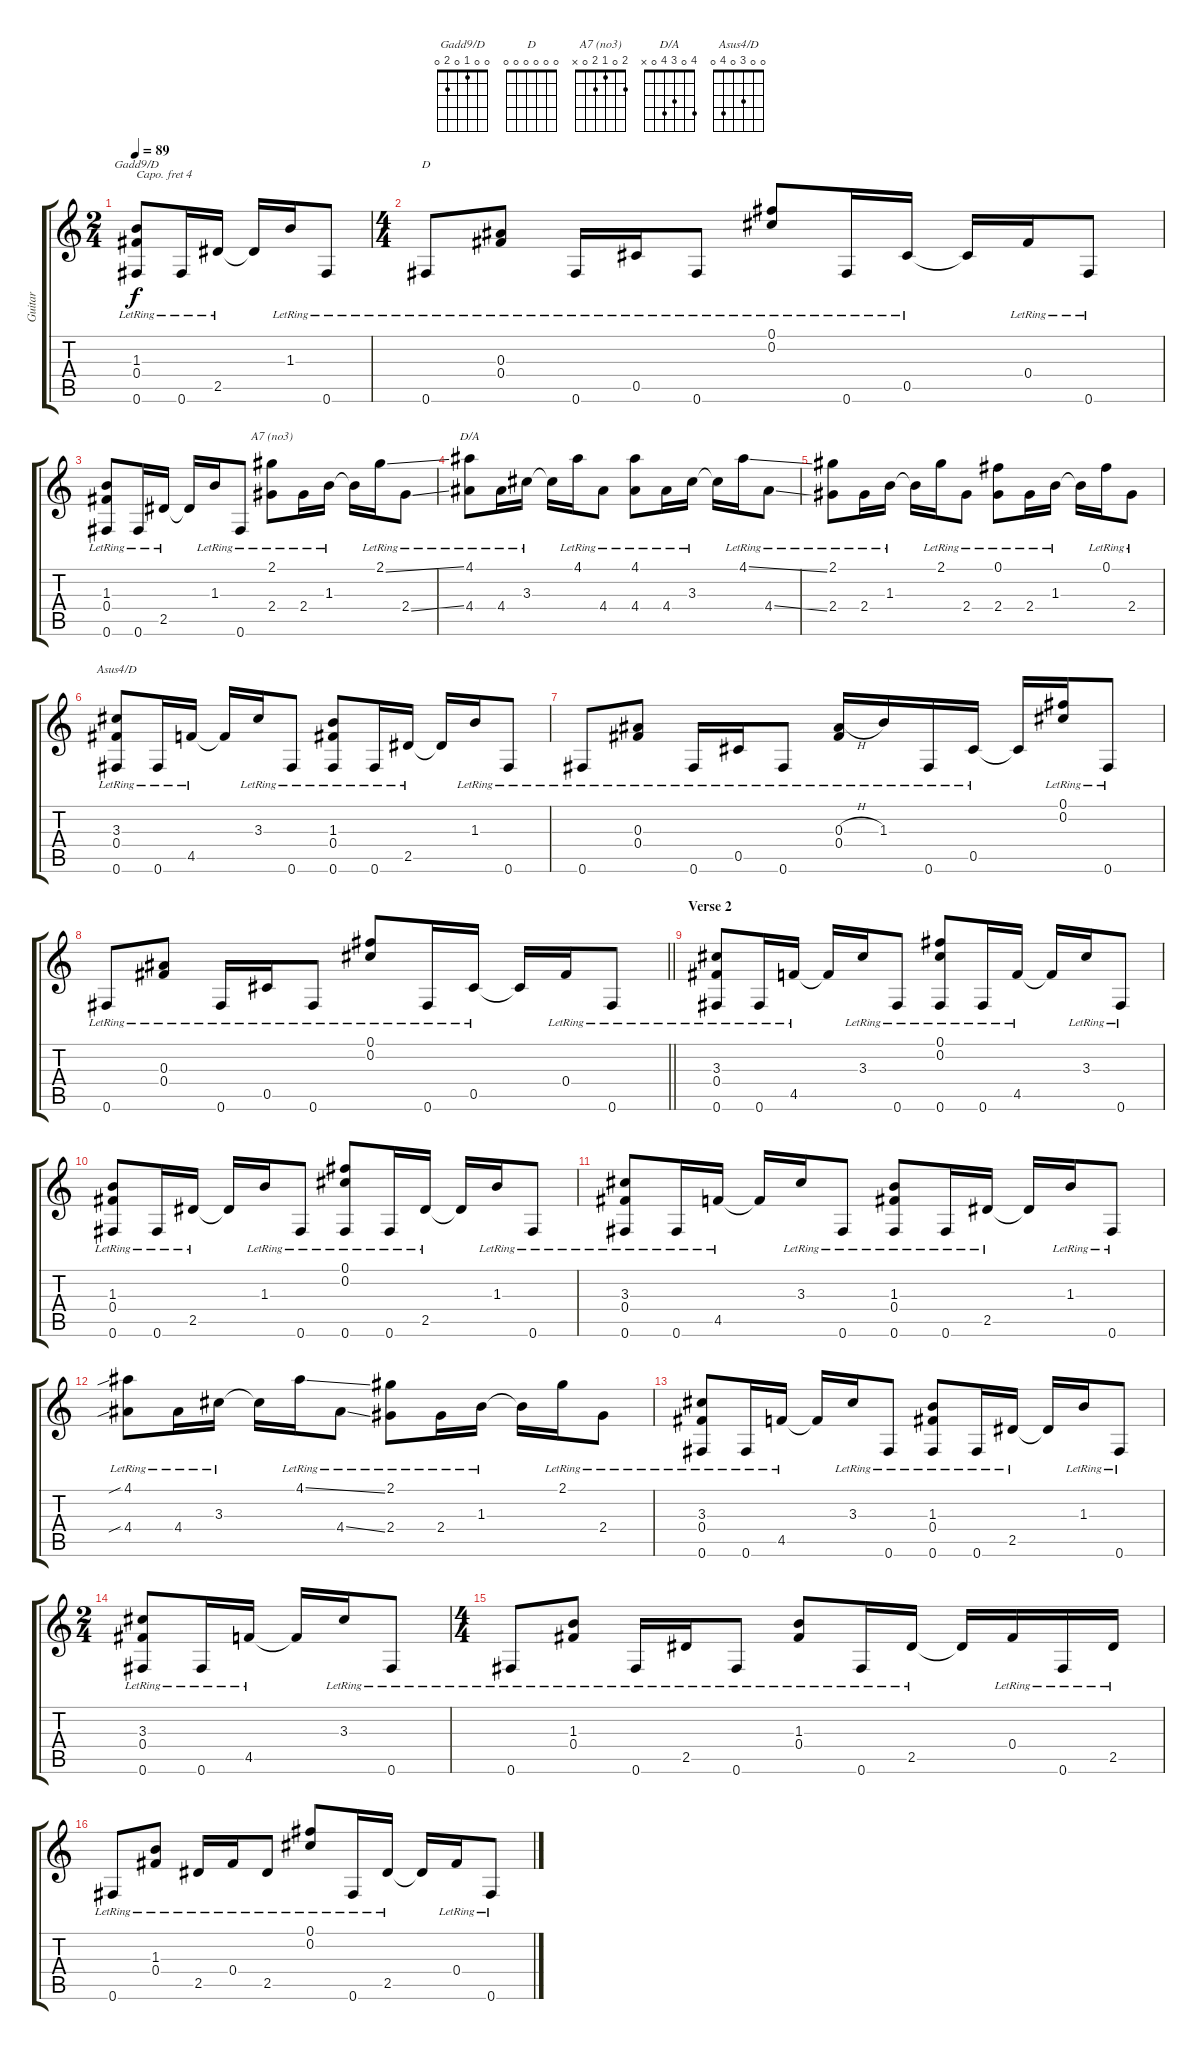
\track ("Guitar" "Guitar") {instrument acousticguitarsteel}
\staff {score tabs}
\capo 4
\tuning (D4 A3 Gb3 D3 A2 D2) {hide}
\chord ("Gadd9/D" 0 0 1 0 2 0)
\chord ("D" 0 0 0 0 0 0)
\chord ("A7 (no3)" 2 0 1 2 0 x)
\chord ("D/A" 4 0 3 4 0 x)
\chord ("Asus4/D" 0 0 3 0 4 0)
\ts (2 4)
\tempo 89
\clef g2
\ks c
(1.3{lr} 0.4{lr} 0.6{lr}).8{ch "Gadd9/D" dy f} 0.6{lr}.16 2.5{lr}.16 2.5{t}.16 1.3{lr}.16 0.6{lr}.8 |
\ts (4 4)
0.6{lr}.8{ch "D"} (0.3{lr} 0.4{lr}).8 0.6{lr}.16 0.5{lr}.16 0.6{lr}.8 (0.1{lr} 0.2{lr}).8 0.6{lr}.16 0.5{lr}.16 0.5{t}.16 0.4{lr}.16 0.6{lr}.8 |
(1.3{lr} 0.4{lr} 0.6{lr}).8 0.6{lr}.16 2.5{lr}.16 2.5{t}.16 1.3{lr}.16 0.6{lr}.8 (2.1{lr} 2.4{lr}).8{ch "A7 (no3)"} 2.4{lr}.16 1.3{lr}.16 1.3{t}.16 2.1{ss lr}.16 2.4{ss lr}.8 |
(4.1{lr} 4.4{lr}).8{ch "D/A"} 4.4{lr}.16 3.3{lr}.16 3.3{t}.16 4.1{lr}.16 4.4{lr}.8 (4.1{lr} 4.4{lr}).8 4.4{lr}.16 3.3{lr}.16 3.3{t}.16 4.1{ss lr}.16 4.4{ss lr}.8 |
(2.1{lr} 2.4{lr}).8 2.4{lr}.16 1.3{lr}.16 1.3{t}.16 2.1{lr}.16 2.4{lr}.8 (0.1{lr} 2.4{lr}).8 2.4{lr}.16 1.3{lr}.16 1.3{t}.16 0.1{lr}.16 2.4{lr}.8 |
(3.3{lr} 0.4{lr} 0.6{lr}).8{ch "Asus4/D"} 0.6{lr}.16 4.5{lr}.16 4.5{t}.16 3.3{lr}.16 0.6{lr}.8 (1.3{lr} 0.4{lr} 0.6{lr}).8 0.6{lr}.16 2.5{lr}.16 2.5{t}.16 1.3{lr}.16 0.6{lr}.8 |
0.6{lr}.8 (0.3{lr} 0.4{lr}).8 0.6{lr}.16 0.5{lr}.16 0.6{lr}.8 (0.3{h lr} 0.4{lr}).16 1.3{lr}.16 0.6{lr}.16 0.5{lr}.16 0.5{t}.16 (0.1{lr} 0.2{lr}).16 0.6{lr}.8 |
\barLineRight lightlight
0.6{lr}.8 (0.3{lr} 0.4{lr}).8 0.6{lr}.16 0.5{lr}.16 0.6{lr}.8 (0.1{lr} 0.2{lr}).8 0.6{lr}.16 0.5{lr}.16 0.5{t}.16 0.4{lr}.16 0.6{lr}.8 |
\section ("" "Verse 2")
(3.3{lr} 0.4{lr} 0.6{lr}).8 0.6{lr}.16 4.5{lr}.16 4.5{t}.16 3.3{lr}.16 0.6{lr}.8 (0.1{lr} 0.2{lr} 0.6{lr}).8 0.6{lr}.16 4.5{lr}.16 4.5{t}.16 3.3{lr}.16 0.6{lr}.8 |
(1.3{lr} 0.4{lr} 0.6{lr}).8 0.6{lr}.16 2.5{lr}.16 2.5{t}.16 1.3{lr}.16 0.6{lr}.8 (0.1{lr} 0.2{lr} 0.6{lr}).8 0.6{lr}.16 2.5{lr}.16 2.5{t}.16 1.3{lr}.16 0.6{lr}.8 |
(3.3{lr} 0.4{lr} 0.6{lr}).8 0.6{lr}.16 4.5{lr}.16 4.5{t}.16 3.3{lr}.16 0.6{lr}.8 (1.3{lr} 0.4{lr} 0.6{lr}).8 0.6{lr}.16 2.5{lr}.16 2.5{t}.16 1.3{lr}.16 0.6{lr}.8 |
(4.1{sib lr} 4.4{sib lr}).8 4.4{lr}.16 3.3{lr}.16 3.3{t}.16 4.1{ss lr}.16 4.4{ss lr}.8 (2.1{lr} 2.4{lr}).8 2.4{lr}.16 1.3{lr}.16 1.3{t}.16 2.1{lr}.16 2.4{lr}.8 |
(3.3{lr} 0.4{lr} 0.6{lr}).8 0.6{lr}.16 4.5{lr}.16 4.5{t}.16 3.3{lr}.16 0.6{lr}.8 (1.3{lr} 0.4{lr} 0.6{lr}).8 0.6{lr}.16 2.5{lr}.16 2.5{t}.16 1.3{lr}.16 0.6{lr}.8 |
\ts (2 4)
(3.3{lr} 0.4{lr} 0.6{lr}).8 0.6{lr}.16 4.5{lr}.16 4.5{t}.16 3.3{lr}.16 0.6{lr}.8 |
\ts (4 4)
0.6{lr}.8 (1.3{lr} 0.4{lr}).8 0.6{lr}.16 2.5{lr}.16 0.6{lr}.8 (1.3{lr} 0.4{lr}).8 0.6{lr}.16 2.5{lr}.16 2.5{t}.16 0.4{lr}.16 0.6{lr}.16 2.5{lr}.16 |
0.6{lr}.8 (1.3{lr} 0.4{lr}).8 2.5{lr}.16 0.4{lr}.16 2.5{lr}.8 (0.1{lr} 0.2{lr}).8 0.6{lr}.16 2.5{lr}.16 2.5{t}.16 0.4{lr}.16 0.6{lr}.8
